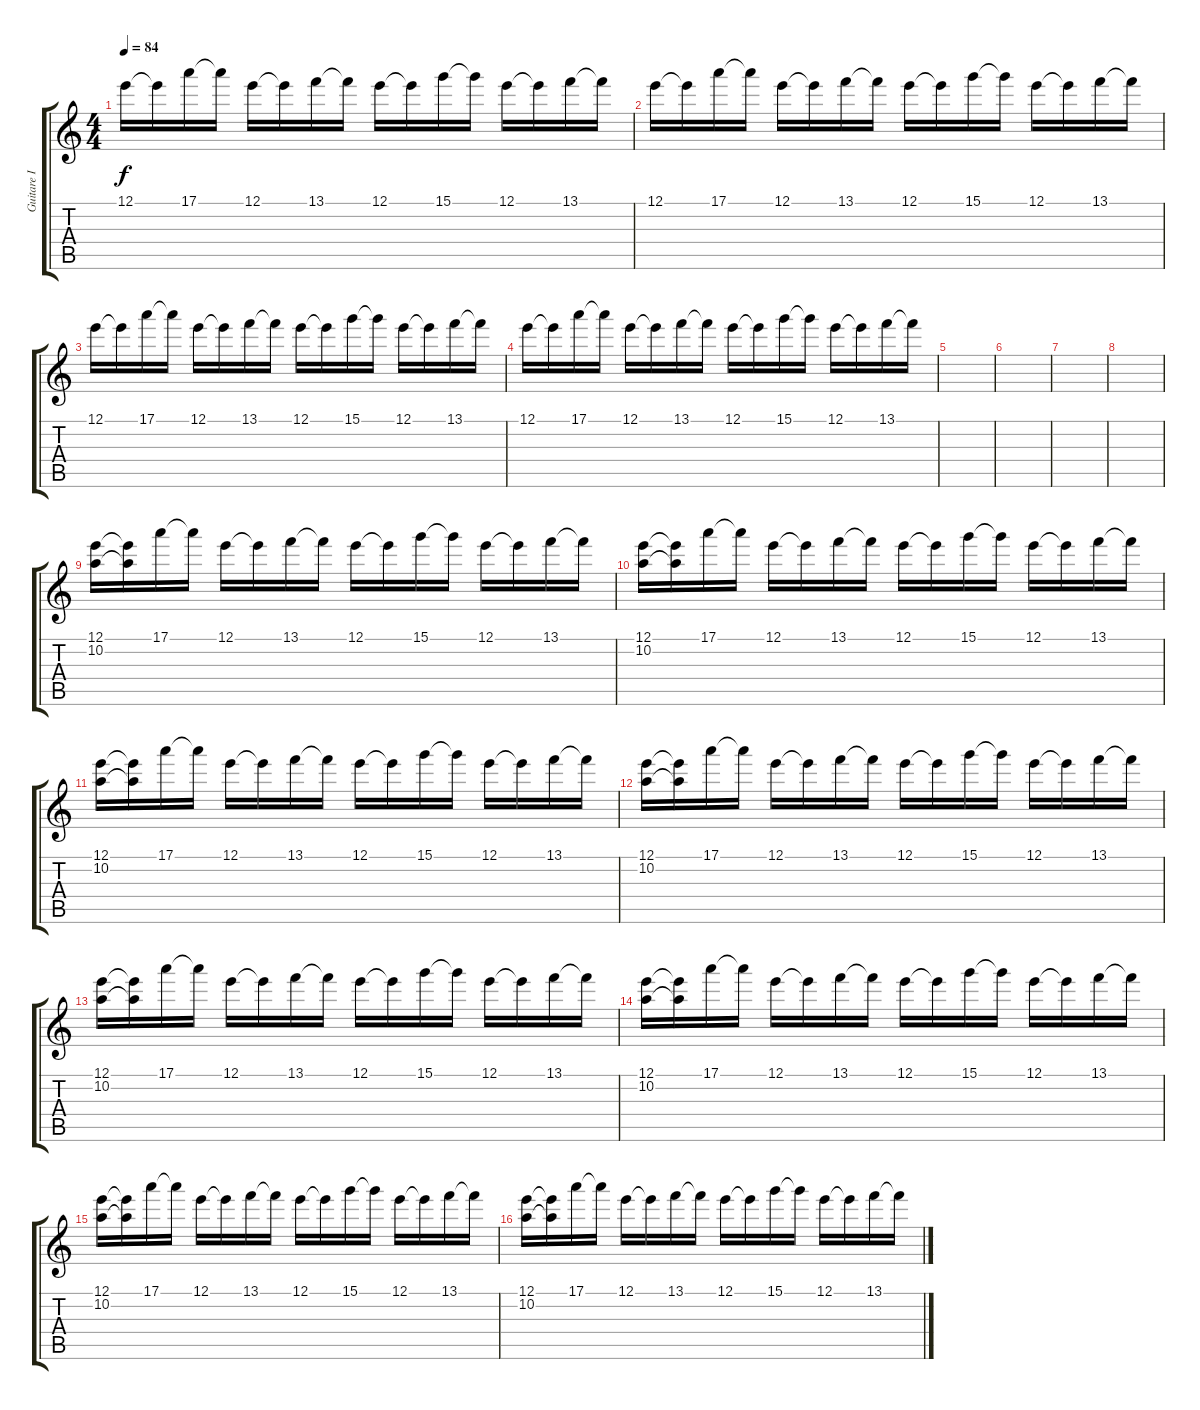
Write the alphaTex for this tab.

\track ("Guitare I" "Guitare I") {instrument electricguitarjazz}
\staff {score tabs}
\tuning (E4 B3 G3 D3 A2 E2) {hide}
\ts (4 4)
\tempo 84
\clef g2
\ks c
12.1.16{dy f} 12.1{t}.16 17.1.16 17.1{t}.16 12.1.16 12.1{t}.16 13.1.16 13.1{t}.16 12.1.16 12.1{t}.16 15.1.16 15.1{t}.16 12.1.16 12.1{t}.16 13.1.16 13.1{t}.16 |
12.1.16 12.1{t}.16 17.1.16 17.1{t}.16 12.1.16 12.1{t}.16 13.1.16 13.1{t}.16 12.1.16 12.1{t}.16 15.1.16 15.1{t}.16 12.1.16 12.1{t}.16 13.1.16 13.1{t}.16 |
12.1.16 12.1{t}.16 17.1.16 17.1{t}.16 12.1.16 12.1{t}.16 13.1.16 13.1{t}.16 12.1.16 12.1{t}.16 15.1.16 15.1{t}.16 12.1.16 12.1{t}.16 13.1.16 13.1{t}.16 |
12.1.16 12.1{t}.16 17.1.16 17.1{t}.16 12.1.16 12.1{t}.16 13.1.16 13.1{t}.16 12.1.16 12.1{t}.16 15.1.16 15.1{t}.16 12.1.16 12.1{t}.16 13.1.16 13.1{t}.16 |
|
|
|
|
(12.1 10.2).16 (12.1{t} 10.2{t}).16 17.1.16 17.1{t}.16 12.1.16 12.1{t}.16 13.1.16 13.1{t}.16 12.1.16 12.1{t}.16 15.1.16 15.1{t}.16 12.1.16 12.1{t}.16 13.1.16 13.1{t}.16 |
(12.1 10.2).16 (12.1{t} 10.2{t}).16 17.1.16 17.1{t}.16 12.1.16 12.1{t}.16 13.1.16 13.1{t}.16 12.1.16 12.1{t}.16 15.1.16 15.1{t}.16 12.1.16 12.1{t}.16 13.1.16 13.1{t}.16 |
(12.1 10.2).16 (12.1{t} 10.2{t}).16 17.1.16 17.1{t}.16 12.1.16 12.1{t}.16 13.1.16 13.1{t}.16 12.1.16 12.1{t}.16 15.1.16 15.1{t}.16 12.1.16 12.1{t}.16 13.1.16 13.1{t}.16 |
(12.1 10.2).16 (12.1{t} 10.2{t}).16 17.1.16 17.1{t}.16 12.1.16 12.1{t}.16 13.1.16 13.1{t}.16 12.1.16 12.1{t}.16 15.1.16 15.1{t}.16 12.1.16 12.1{t}.16 13.1.16 13.1{t}.16 |
(12.1 10.2).16 (12.1{t} 10.2{t}).16 17.1.16 17.1{t}.16 12.1.16 12.1{t}.16 13.1.16 13.1{t}.16 12.1.16 12.1{t}.16 15.1.16 15.1{t}.16 12.1.16 12.1{t}.16 13.1.16 13.1{t}.16 |
(12.1 10.2).16 (12.1{t} 10.2{t}).16 17.1.16 17.1{t}.16 12.1.16 12.1{t}.16 13.1.16 13.1{t}.16 12.1.16 12.1{t}.16 15.1.16 15.1{t}.16 12.1.16 12.1{t}.16 13.1.16 13.1{t}.16 |
(12.1 10.2).16 (12.1{t} 10.2{t}).16 17.1.16 17.1{t}.16 12.1.16 12.1{t}.16 13.1.16 13.1{t}.16 12.1.16 12.1{t}.16 15.1.16 15.1{t}.16 12.1.16 12.1{t}.16 13.1.16 13.1{t}.16 |
(12.1 10.2).16 (12.1{t} 10.2{t}).16 17.1.16 17.1{t}.16 12.1.16 12.1{t}.16 13.1.16 13.1{t}.16 12.1.16 12.1{t}.16 15.1.16 15.1{t}.16 12.1.16 12.1{t}.16 13.1.16 13.1{t}.16
